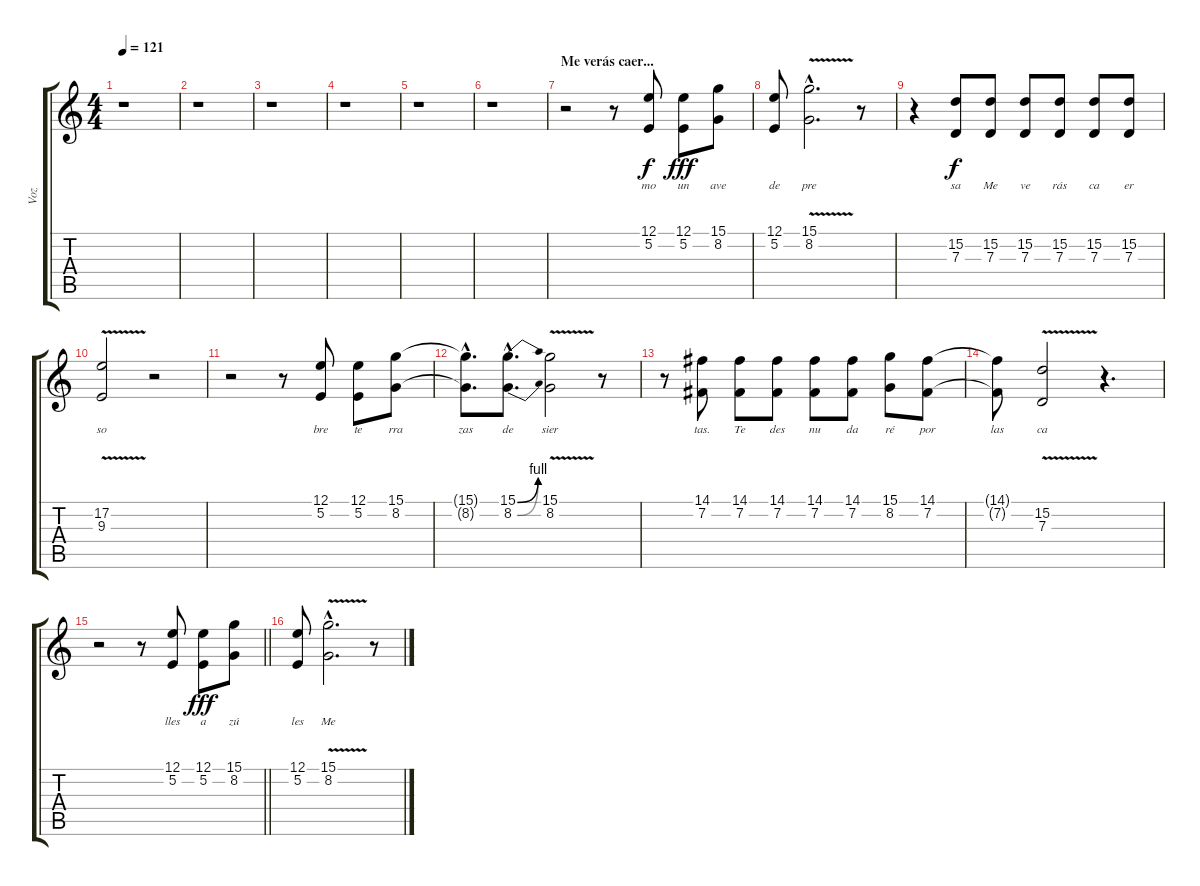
\track ("Voz" "Voz") {instrument drawbarorgan}
\staff {score tabs}
\tuning (E4 B3 G3 D3 A2 E2) {hide}
\ts (4 4)
\tempo 121
\clef g2
\ks c
r.1{dy f} |
r.1 |
r.1 |
r.1 |
r.1 |
r.1 |
\section ("" "Me verás caer...")
r.2 r.8{volume 12} (12.1 5.2).8{lyrics (0 "mo") lyrics (1 "") lyrics (2 "") lyrics (3 "") lyrics (4 "")} (12.1 5.2).8{lyrics (0 "un") lyrics (1 "") lyrics (2 "") lyrics (3 "") lyrics (4 "") dy fff} (15.1 8.2).8{lyrics (0 "ave") lyrics (1 "") lyrics (2 "") lyrics (3 "") lyrics (4 "")} |
(12.1 5.2).8{lyrics (0 "de") lyrics (1 "") lyrics (2 "") lyrics (3 "") lyrics (4 "")} (15.1{v hac} 8.2{v hac}).2{d lyrics (0 "pre") lyrics (1 "") lyrics (2 "") lyrics (3 "") lyrics (4 "")} r.8 |
r.4 (15.2 7.3).8{lyrics (0 "sa") lyrics (1 "") lyrics (2 "") lyrics (3 "") lyrics (4 "") dy f} (15.2 7.3).8{lyrics (0 "Me") lyrics (1 "") lyrics (2 "") lyrics (3 "") lyrics (4 "")} (15.2 7.3).8{lyrics (0 "ve") lyrics (1 "") lyrics (2 "") lyrics (3 "") lyrics (4 "")} (15.2 7.3).8{lyrics (0 "rás") lyrics (1 "") lyrics (2 "") lyrics (3 "") lyrics (4 "")} (15.2 7.3).8{lyrics (0 "ca") lyrics (1 "") lyrics (2 "") lyrics (3 "") lyrics (4 "")} (15.2 7.3).8{lyrics (0 "er") lyrics (1 "") lyrics (2 "") lyrics (3 "") lyrics (4 "")} |
(17.2{v} 9.3{v}).2{lyrics (0 "so") lyrics (1 "") lyrics (2 "") lyrics (3 "") lyrics (4 "")} r.2 |
r.2 r.8 (12.1 5.2).8{lyrics (0 "bre") lyrics (1 "") lyrics (2 "") lyrics (3 "") lyrics (4 "")} (12.1 5.2).8{lyrics (0 "te") lyrics (1 "") lyrics (2 "") lyrics (3 "") lyrics (4 "")} (15.1 8.2).8{lyrics (0 "rra") lyrics (1 "") lyrics (2 "") lyrics (3 "") lyrics (4 "")} |
(15.1{hac t} 8.2{hac t}).8{d lyrics (0 "zas") lyrics (1 "") lyrics (2 "") lyrics (3 "") lyrics (4 "")} (15.1{be (bend 0 0 60 4) hac} 8.2{be (bend 0 0 60 4) hac}).8{d lyrics (0 "de") lyrics (1 "") lyrics (2 "") lyrics (3 "") lyrics (4 "")} (15.1{v} 8.2{v}).2{lyrics (0 "sier") lyrics (1 "") lyrics (2 "") lyrics (3 "") lyrics (4 "")} r.8 |
r.8 (14.1 7.2).8{lyrics (0 "tas.") lyrics (1 "") lyrics (2 "") lyrics (3 "") lyrics (4 "")} (14.1 7.2).8{lyrics (0 "Te") lyrics (1 "") lyrics (2 "") lyrics (3 "") lyrics (4 "")} (14.1 7.2).8{lyrics (0 "des") lyrics (1 "") lyrics (2 "") lyrics (3 "") lyrics (4 "")} (14.1 7.2).8{lyrics (0 "nu") lyrics (1 "") lyrics (2 "") lyrics (3 "") lyrics (4 "")} (14.1 7.2).8{lyrics (0 "da") lyrics (1 "") lyrics (2 "") lyrics (3 "") lyrics (4 "")} (15.1 8.2).8{lyrics (0 "ré") lyrics (1 "") lyrics (2 "") lyrics (3 "") lyrics (4 "")} (14.1 7.2).8{lyrics (0 "por") lyrics (1 "") lyrics (2 "") lyrics (3 "") lyrics (4 "")} |
(14.1{t} 7.2{t}).8{lyrics (0 "las") lyrics (1 "") lyrics (2 "") lyrics (3 "") lyrics (4 "")} (15.2{v} 7.3{v}).2{lyrics (0 "ca") lyrics (1 "") lyrics (2 "") lyrics (3 "") lyrics (4 "")} r.4{d} |
\barLineRight lightlight
r.2 r.8 (12.1 5.2).8{lyrics (0 "lles") lyrics (1 "") lyrics (2 "") lyrics (3 "") lyrics (4 "")} (12.1 5.2).8{lyrics (0 "a") lyrics (1 "") lyrics (2 "") lyrics (3 "") lyrics (4 "") dy fff} (15.1 8.2).8{lyrics (0 "zú") lyrics (1 "") lyrics (2 "") lyrics (3 "") lyrics (4 "")} |
(12.1 5.2).8{lyrics (0 "les") lyrics (1 "") lyrics (2 "") lyrics (3 "") lyrics (4 "")} (15.1{v hac} 8.2{v hac}).2{d lyrics (0 "Me") lyrics (1 "") lyrics (2 "") lyrics (3 "") lyrics (4 "")} r.8
